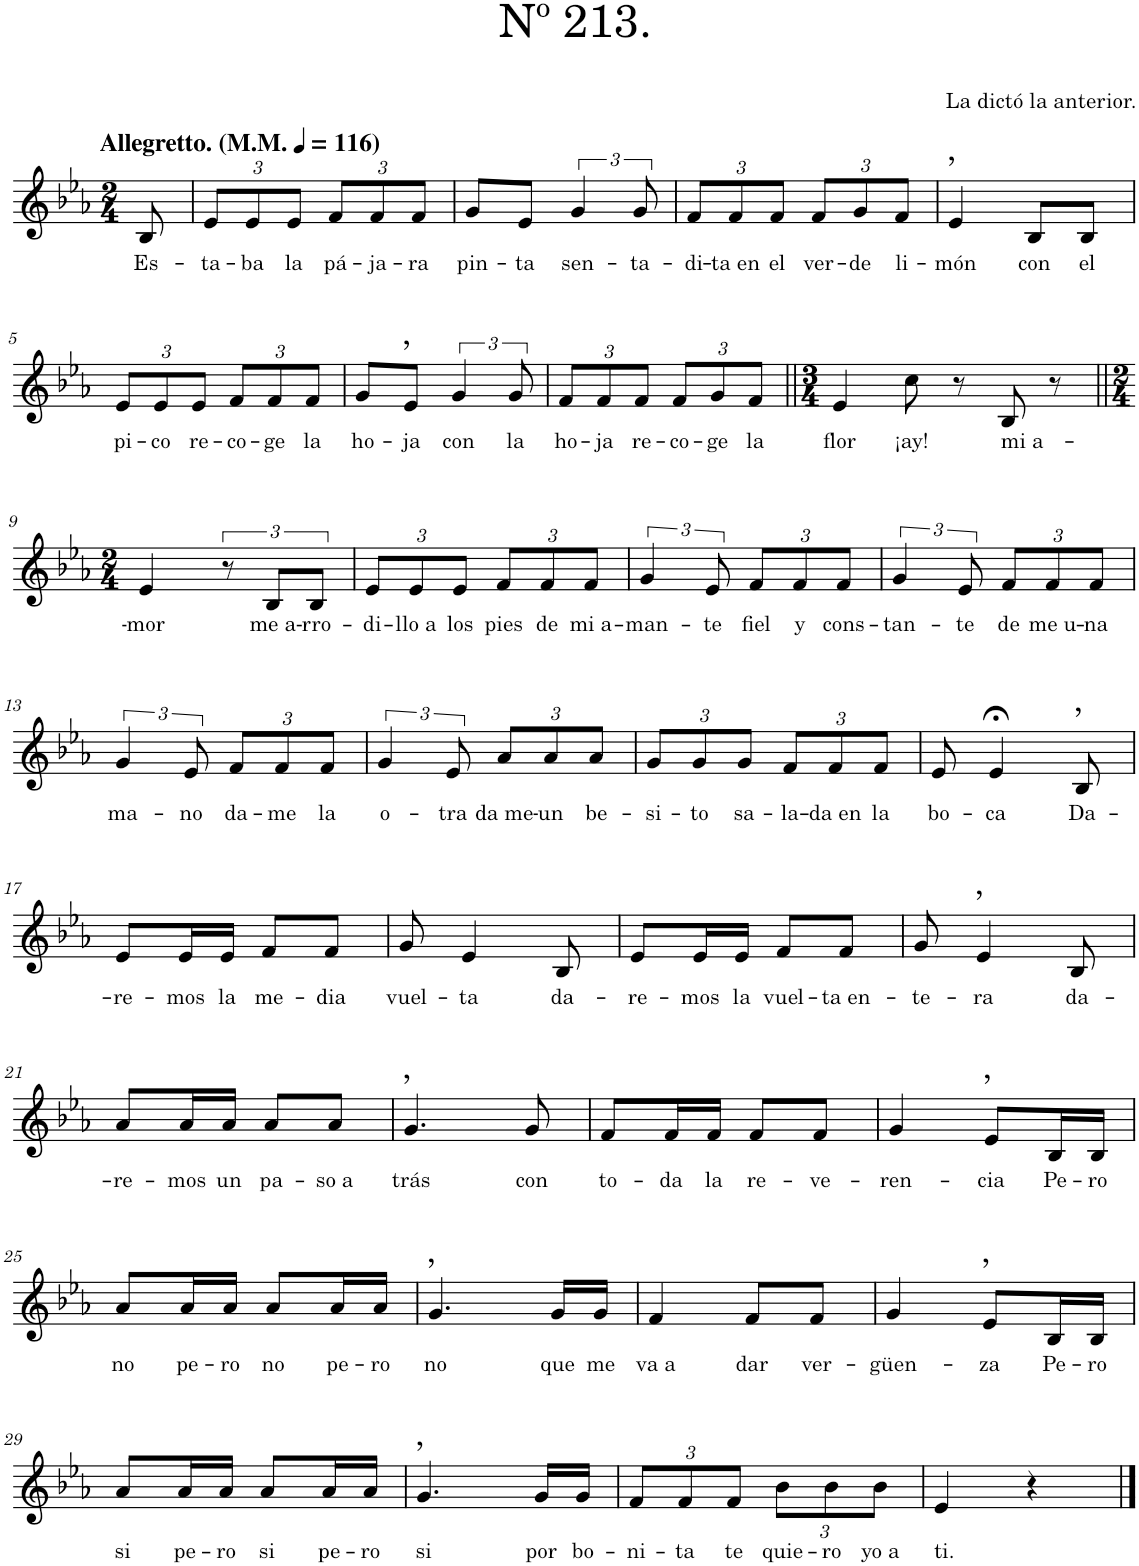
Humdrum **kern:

**kern	**text
*part1	*part1
*staff1	*staff1
*I"Piano	*
*I'Pno.	*
*clefG2	*
*k[b-e-a-]	*
*M2/4	*
*MM116	*
=	=
!LO:TX:a:B:t=Allegretto. (M.M.	!
!LO:TX:a:B:t=)	!
!	!LO:LY:b
8B-/	Es-
=1	=1
*Xbrackettup	*
!	!LO:LY:b
12e-/L	-ta-
!	!LO:LY:b
12e-/	-ba
!	!LO:LY:b
12e-/J	la
!	!LO:LY:b
12f/L	pá-
!	!LO:LY:b
12f/	-ja-
!	!LO:LY:b
12f/J	-ra
=2	=2
!	!LO:LY:b
8g/L	pin-
!	!LO:LY:b
8e-/J	-ta
*brackettup	*
!	!LO:LY:b
6g/	sen-
!	!LO:LY:b
12g/	-ta-
=3	=3
*Xbrackettup	*
!	!LO:LY:b
12f/L	-di-
!	!LO:LY:b
12f/	-ta en
!	!LO:LY:b
12f/J	el
!	!LO:LY:b
12f/L	ver-
!	!LO:LY:b
12g/	-de
!	!LO:LY:b
12f/J	li-
=4	=4
!LO:TX:a:t=,	!
!	!LO:LY:b
4e-/	-món
!	!LO:LY:b
8B-/L	con
!	!LO:LY:b
8B-/J	el
!!LO:LB:g=z
=5	=5
!	!LO:LY:b
12e-/L	pi-
!	!LO:LY:b
12e-/	-co
!	!LO:LY:b
12e-/J	re-
!	!LO:LY:b
12f/L	-co-
!	!LO:LY:b
12f/	-ge
!	!LO:LY:b
12f/J	la
=6	=6
!	!LO:LY:b
8g/L	ho-
!LO:TX:a:t=,	!
!	!LO:LY:b
8e-/J	-ja
*brackettup	*
!	!LO:LY:b
6g/	con
!	!LO:LY:b
12g/	la
=7	=7
*Xbrackettup	*
!	!LO:LY:b
12f/L	ho-
!	!LO:LY:b
12f/	-ja
!	!LO:LY:b
12f/J	re-
!	!LO:LY:b
12f/L	-co-
!	!LO:LY:b
12g/	-ge
!	!LO:LY:b
12f/J	la
=8||	=8||
*M3/4	*
!	!LO:LY:b
4e-/	flor
!	!LO:LY:b
8cc\	¡ay!
8r	.
!	!LO:LY:b
8B-/	mi a-
8r	.
!!LO:LB:g=z
=9||	=9||
*M2/4	*
!	!LO:LY:b
4e-/	-mor
*brackettup	*
12r	.
!	!LO:LY:b
12B-/L	me a-
!	!LO:LY:b
12B-/J	-rro-
=10	=10
*Xbrackettup	*
!	!LO:LY:b
12e-/L	-di-
!	!LO:LY:b
12e-/	-llo a
!	!LO:LY:b
12e-/J	los
!	!LO:LY:b
12f/L	pies
!	!LO:LY:b
12f/	de
!	!LO:LY:b
12f/J	mi a-
=11	=11
*brackettup	*
!	!LO:LY:b
6g/	-man-
!	!LO:LY:b
12e-/	-te
*Xbrackettup	*
!	!LO:LY:b
12f/L	fiel
!	!LO:LY:b
12f/	y
!	!LO:LY:b
12f/J	cons-
=12	=12
*brackettup	*
!	!LO:LY:b
6g/	-tan-
!	!LO:LY:b
12e-/	-te
*Xbrackettup	*
!	!LO:LY:b
12f/L	de
!	!LO:LY:b
12f/	me u-
!	!LO:LY:b
12f/J	-na
!!LO:LB:g=z
=13	=13
*brackettup	*
!	!LO:LY:b
6g/	ma-
!	!LO:LY:b
12e-/	-no
*Xbrackettup	*
!	!LO:LY:b
12f/L	da-
!	!LO:LY:b
12f/	-me
!	!LO:LY:b
12f/J	la
=14	=14
*brackettup	*
!	!LO:LY:b
6g/	o-
!	!LO:LY:b
12e-/	-tra
*Xbrackettup	*
!	!LO:LY:b
12a-/L	da me-
!	!LO:LY:b
12a-/	-un
!	!LO:LY:b
12a-/J	be-
=15	=15
!	!LO:LY:b
12g/L	-si-
!	!LO:LY:b
12g/	-to
!	!LO:LY:b
12g/J	sa-
!	!LO:LY:b
12f/L	-la-
!	!LO:LY:b
12f/	-da en
!	!LO:LY:b
12f/J	la
=16	=16
!	!LO:LY:b
8e-/	bo-
!	!LO:LY:b
4e-;</	-ca
!LO:TX:a:t=,	!
!	!LO:LY:b
8B-/	Da-
!!LO:LB:g=z
=17	=17
!	!LO:LY:b
8e-/L	-re-
!	!LO:LY:b
16e-/L	-mos
!	!LO:LY:b
16e-/JJ	la
!	!LO:LY:b
8f/L	me-
!	!LO:LY:b
8f/J	-dia
=18	=18
!	!LO:LY:b
8g/	vuel-
!	!LO:LY:b
4e-/	-ta
!	!LO:LY:b
8B-/	da-
=19	=19
!	!LO:LY:b
8e-/L	-re-
!	!LO:LY:b
16e-/L	-mos
!	!LO:LY:b
16e-/JJ	la
!	!LO:LY:b
8f/L	vuel-
!	!LO:LY:b
8f/J	-ta en-
=20	=20
!	!LO:LY:b
8g/	-te-
!LO:TX:a:t=,	!
!	!LO:LY:b
4e-/	-ra
!	!LO:LY:b
8B-/	da-
!!LO:LB:g=z
=21	=21
!	!LO:LY:b
8a-/L	-re-
!	!LO:LY:b
16a-/L	-mos
!	!LO:LY:b
16a-/JJ	un
!	!LO:LY:b
8a-/L	pa-
!	!LO:LY:b
8a-/J	-so a
=22	=22
!LO:TX:a:t=,	!
!	!LO:LY:b
4.g/	trás
!	!LO:LY:b
8g/	con
=23	=23
!	!LO:LY:b
8f/L	to-
!	!LO:LY:b
16f/L	-da
!	!LO:LY:b
16f/JJ	la
!	!LO:LY:b
8f/L	re-
!	!LO:LY:b
8f/J	-ve-
=24	=24
!	!LO:LY:b
4g/	-ren-
!LO:TX:a:t=,	!
!	!LO:LY:b
8e-/L	-cia
!	!LO:LY:b
16B-/L	Pe-
!	!LO:LY:b
16B-/JJ	-ro
!!LO:LB:g=z
=25	=25
!	!LO:LY:b
8a-/L	no
!	!LO:LY:b
16a-/L	pe-
!	!LO:LY:b
16a-/JJ	-ro
!	!LO:LY:b
8a-/L	no
!	!LO:LY:b
16a-/L	pe-
!	!LO:LY:b
16a-/JJ	-ro
=26	=26
!LO:TX:a:t=,	!
!	!LO:LY:b
4.g/	no
!	!LO:LY:b
16g/LL	que
!	!LO:LY:b
16g/JJ	me
=27	=27
!	!LO:LY:b
4f/	va a
!	!LO:LY:b
8f/L	dar
!	!LO:LY:b
8f/J	ver-
=28	=28
!	!LO:LY:b
4g/	-güen-
!LO:TX:a:t=,	!
!	!LO:LY:b
8e-/L	-za
!	!LO:LY:b
16B-/L	Pe-
!	!LO:LY:b
16B-/JJ	-ro
!!LO:LB:g=z
=29	=29
!	!LO:LY:b
8a-/L	si
!	!LO:LY:b
16a-/L	pe-
!	!LO:LY:b
16a-/JJ	-ro
!	!LO:LY:b
8a-/L	si
!	!LO:LY:b
16a-/L	pe-
!	!LO:LY:b
16a-/JJ	-ro
=30	=30
!LO:TX:a:t=,	!
!	!LO:LY:b
4.g/	si
!	!LO:LY:b
16g/LL	por
!	!LO:LY:b
16g/JJ	bo-
=31	=31
!	!LO:LY:b
12f/L	-ni-
!	!LO:LY:b
12f/	-ta
!	!LO:LY:b
12f/J	te
!	!LO:LY:b
12b-\L	quie-
!	!LO:LY:b
12b-\	-ro
!	!LO:LY:b
12b-\J	yo a
=32	=32
!	!LO:LY:b
4e-/	ti.
4r	.
==	==
*-	*-
